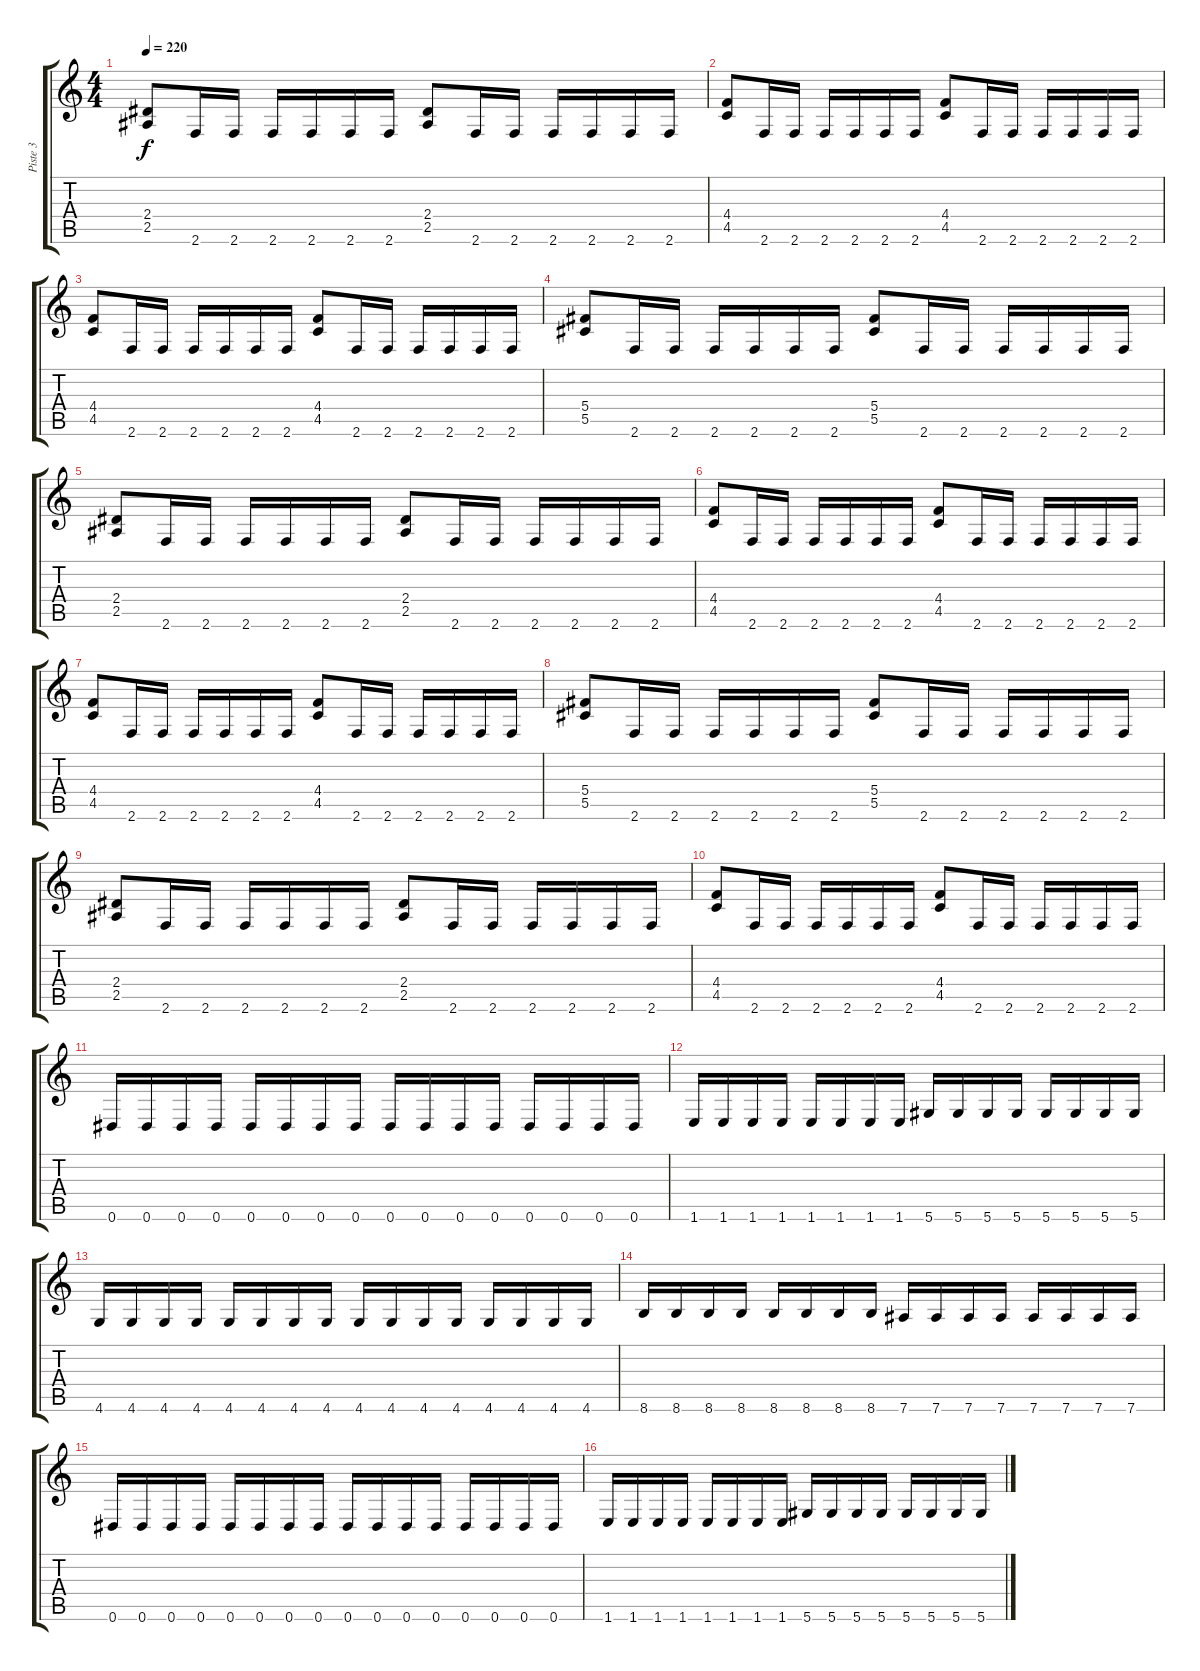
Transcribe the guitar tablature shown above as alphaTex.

\track ("Piste 3" "Piste 3") {instrument distortionguitar}
\staff {score tabs}
\tuning (Eb4 Bb3 Gb3 Db3 Ab2 Eb2) {hide}
\ts (4 4)
\tempo 220
\clef g2
\ks c
(2.4 2.5).8{dy f} 2.6.16 2.6.16 2.6.16 2.6.16 2.6.16 2.6.16 (2.4 2.5).8 2.6.16 2.6.16 2.6.16 2.6.16 2.6.16 2.6.16 |
(4.4 4.5).8 2.6.16 2.6.16 2.6.16 2.6.16 2.6.16 2.6.16 (4.4 4.5).8 2.6.16 2.6.16 2.6.16 2.6.16 2.6.16 2.6.16 |
(4.4 4.5).8 2.6.16 2.6.16 2.6.16 2.6.16 2.6.16 2.6.16 (4.4 4.5).8 2.6.16 2.6.16 2.6.16 2.6.16 2.6.16 2.6.16 |
(5.4 5.5).8 2.6.16 2.6.16 2.6.16 2.6.16 2.6.16 2.6.16 (5.4 5.5).8 2.6.16 2.6.16 2.6.16 2.6.16 2.6.16 2.6.16 |
(2.4 2.5).8 2.6.16 2.6.16 2.6.16 2.6.16 2.6.16 2.6.16 (2.4 2.5).8 2.6.16 2.6.16 2.6.16 2.6.16 2.6.16 2.6.16 |
(4.4 4.5).8 2.6.16 2.6.16 2.6.16 2.6.16 2.6.16 2.6.16 (4.4 4.5).8 2.6.16 2.6.16 2.6.16 2.6.16 2.6.16 2.6.16 |
(4.4 4.5).8 2.6.16 2.6.16 2.6.16 2.6.16 2.6.16 2.6.16 (4.4 4.5).8 2.6.16 2.6.16 2.6.16 2.6.16 2.6.16 2.6.16 |
(5.4 5.5).8 2.6.16 2.6.16 2.6.16 2.6.16 2.6.16 2.6.16 (5.4 5.5).8 2.6.16 2.6.16 2.6.16 2.6.16 2.6.16 2.6.16 |
(2.4 2.5).8 2.6.16 2.6.16 2.6.16 2.6.16 2.6.16 2.6.16 (2.4 2.5).8 2.6.16 2.6.16 2.6.16 2.6.16 2.6.16 2.6.16 |
(4.4 4.5).8 2.6.16 2.6.16 2.6.16 2.6.16 2.6.16 2.6.16 (4.4 4.5).8 2.6.16 2.6.16 2.6.16 2.6.16 2.6.16 2.6.16 |
0.6.16 0.6.16 0.6.16 0.6.16 0.6.16 0.6.16 0.6.16 0.6.16 0.6.16 0.6.16 0.6.16 0.6.16 0.6.16 0.6.16 0.6.16 0.6.16 |
1.6.16 1.6.16 1.6.16 1.6.16 1.6.16 1.6.16 1.6.16 1.6.16 5.6.16 5.6.16 5.6.16 5.6.16 5.6.16 5.6.16 5.6.16 5.6.16 |
4.6.16 4.6.16 4.6.16 4.6.16 4.6.16 4.6.16 4.6.16 4.6.16 4.6.16 4.6.16 4.6.16 4.6.16 4.6.16 4.6.16 4.6.16 4.6.16 |
8.6.16 8.6.16 8.6.16 8.6.16 8.6.16 8.6.16 8.6.16 8.6.16 7.6.16 7.6.16 7.6.16 7.6.16 7.6.16 7.6.16 7.6.16 7.6.16 |
0.6.16 0.6.16 0.6.16 0.6.16 0.6.16 0.6.16 0.6.16 0.6.16 0.6.16 0.6.16 0.6.16 0.6.16 0.6.16 0.6.16 0.6.16 0.6.16 |
1.6.16 1.6.16 1.6.16 1.6.16 1.6.16 1.6.16 1.6.16 1.6.16 5.6.16 5.6.16 5.6.16 5.6.16 5.6.16 5.6.16 5.6.16 5.6.16
